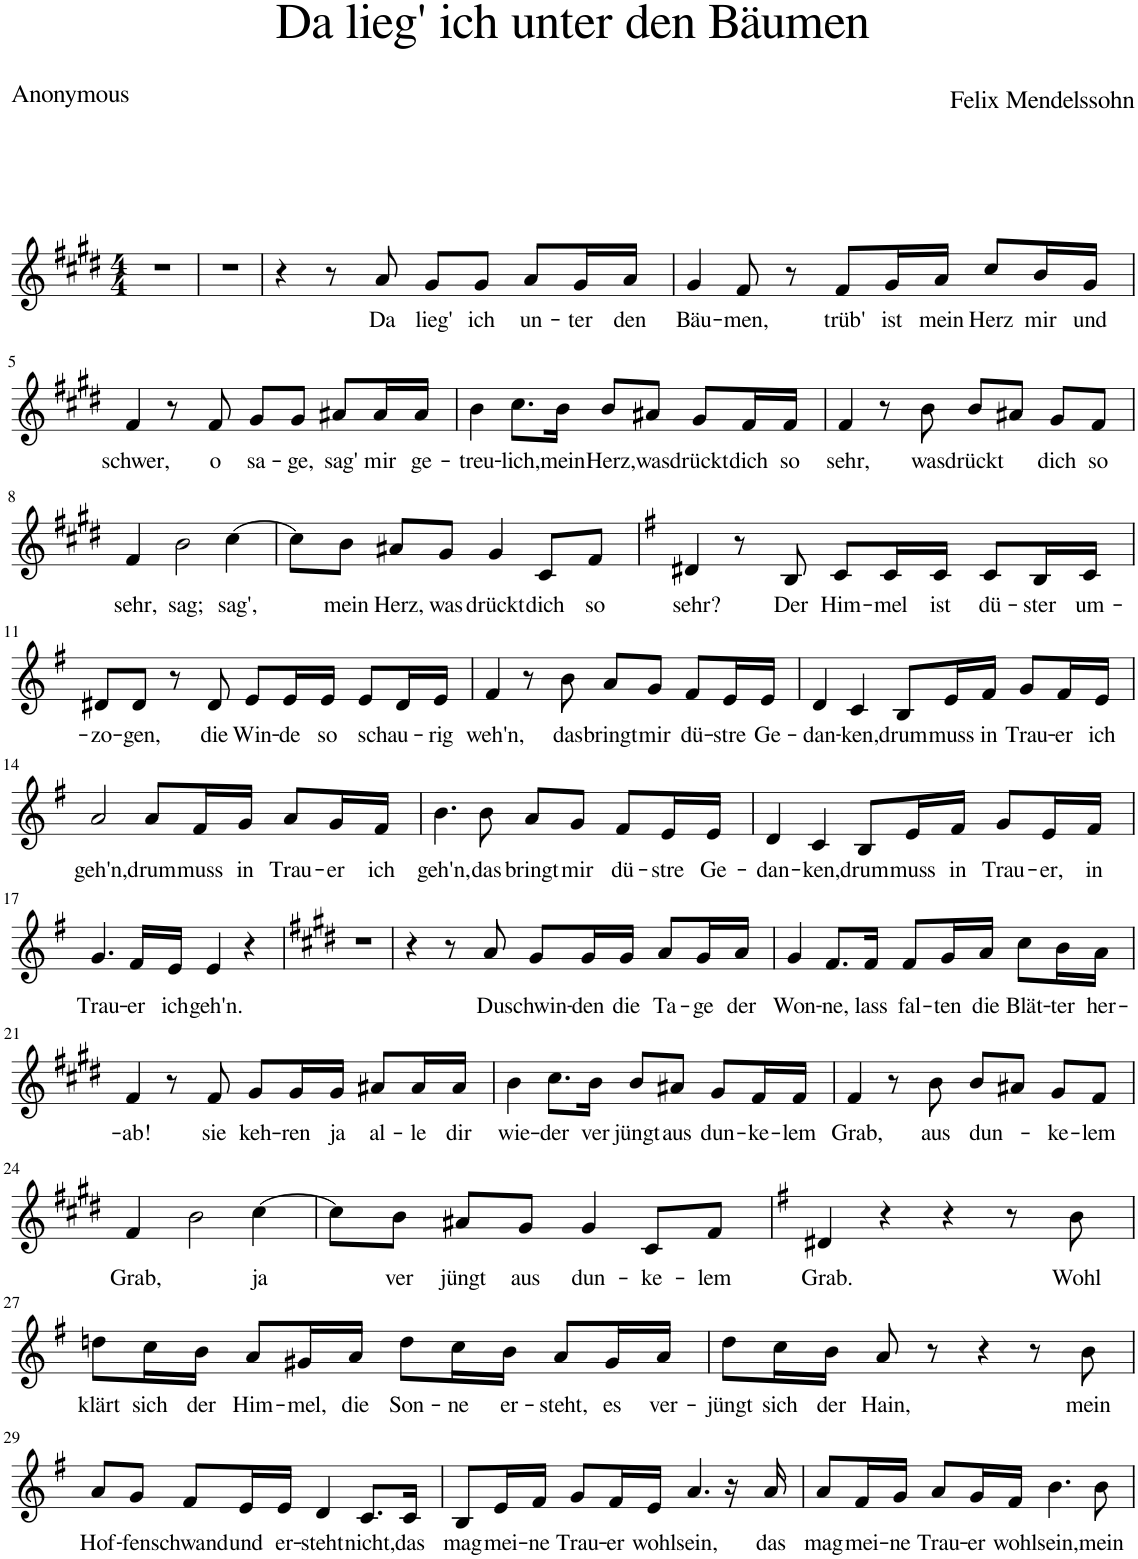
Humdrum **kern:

**kern	**text
*part1	*part1
*staff1	*staff1
*I"Piano	*
*I'Pno	*
*clefG2	*
*k[f#c#g#d#]	*
*M4/4	*
=1	=1
1r	.
=2	=2
1r	.
=3	=3
4r	.
8r	.
!	!LO:LY:b
8a/	Da
!	!LO:LY:b
8g#/L	lieg'
!	!LO:LY:b
8g#/J	ich
!	!LO:LY:b
8a/L	un-
!	!LO:LY:b
16g#/L	-ter
!	!LO:LY:b
16a/JJ	den
=4	=4
!	!LO:LY:b
4g#/	Bäu-
!	!LO:LY:b
8f#/	-men,
8r	.
!	!LO:LY:b
8f#/L	trüb'
!	!LO:LY:b
16g#/L	ist
!	!LO:LY:b
16a/JJ	mein
!	!LO:LY:b
8cc#/L	Herz
!	!LO:LY:b
16b/L	mir
!	!LO:LY:b
16g#/JJ	und
!!LO:LB:g=z
=5	=5
!	!LO:LY:b
4f#/	schwer,
8r	.
!	!LO:LY:b
8f#/	o
!	!LO:LY:b
8g#/L	sa-
!	!LO:LY:b
8g#/J	-ge,
!	!LO:LY:b
8a#X/L	sag'
!	!LO:LY:b
16a#/L	mir
!	!LO:LY:b
16a#/JJ	ge-
=6	=6
!	!LO:LY:b
4b\	-treu-
!	!LO:LY:b
8.cc#\L	-lich,
!	!LO:LY:b
16b\Jk	mein
!	!LO:LY:b
8b/L	Herz,
!	!LO:LY:b
8a#X/J	was
!	!LO:LY:b
8g#/L	drückt
!	!LO:LY:b
16f#/L	dich
!	!LO:LY:b
16f#/JJ	so
=7	=7
!	!LO:LY:b
4f#/	sehr,
8r	.
!	!LO:LY:b
8b\	was
!	!LO:LY:b
8b/L	drückt
8a#X/J	.
!	!LO:LY:b
8g#/L	dich
!	!LO:LY:b
8f#/J	so
!!LO:LB:g=z
=8	=8
!	!LO:LY:b
4f#/	sehr,
!	!LO:LY:b
2b\	sag;
!	!LO:LY:b
[4cc#\	sag',
=9	=9
8cc#\L]	.
!	!LO:LY:b
8b\J	mein
!	!LO:LY:b
8a#X/L	Herz,
!	!LO:LY:b
8g#/J	was
!	!LO:LY:b
4g#/	drückt
!	!LO:LY:b
8c#/L	dich
!	!LO:LY:b
8f#/J	so
=10	=10
*k[f#]	*
!	!LO:LY:b
4d#X/	sehr?
8r	.
!	!LO:LY:b
8B/	Der
!	!LO:LY:b
8c/L	Him-
!	!LO:LY:b
16c/L	-mel
!	!LO:LY:b
16c/JJ	ist
!	!LO:LY:b
8c/L	dü-
!	!LO:LY:b
16B/L	-ster
!	!LO:LY:b
16c/JJ	um-
!!LO:LB:g=z
=11	=11
!	!LO:LY:b
8d#X/L	-zo-
!	!LO:LY:b
8d#/J	-gen,
8r	.
!	!LO:LY:b
8d#/	die
!	!LO:LY:b
8e/L	Win-
!	!LO:LY:b
16e/L	-de
!	!LO:LY:b
16e/JJ	so
!	!LO:LY:b
8e/L	schau-
16d#/L	.
!	!LO:LY:b
16e/JJ	-rig
=12	=12
!	!LO:LY:b
4f#/	weh'n,
8r	.
!	!LO:LY:b
8b\	das
!	!LO:LY:b
8a/L	bringt
!	!LO:LY:b
8g/J	mir
!	!LO:LY:b
8f#/L	dü-
!	!LO:LY:b
16e/L	-stre
!	!LO:LY:b
16e/JJ	Ge-
=13	=13
!	!LO:LY:b
4d/	-dan-
!	!LO:LY:b
4c/	-ken,
!	!LO:LY:b
8B/L	drum
!	!LO:LY:b
16e/L	muss
!	!LO:LY:b
16f#/JJ	in
!	!LO:LY:b
8g/L	Trau-
!	!LO:LY:b
16f#/L	-er
!	!LO:LY:b
16e/JJ	ich
!!LO:LB:g=z
=14	=14
!	!LO:LY:b
2a/	geh'n,
!	!LO:LY:b
8a/L	drum
!	!LO:LY:b
16f#/L	muss
!	!LO:LY:b
16g/JJ	in
!	!LO:LY:b
8a/L	Trau-
!	!LO:LY:b
16g/L	-er
!	!LO:LY:b
16f#/JJ	ich
=15	=15
!	!LO:LY:b
4.b\	geh'n,
!	!LO:LY:b
8b\	das
!	!LO:LY:b
8a/L	bringt
!	!LO:LY:b
8g/J	mir
!	!LO:LY:b
8f#/L	dü-
!	!LO:LY:b
16e/L	-stre
!	!LO:LY:b
16e/JJ	Ge-
=16	=16
!	!LO:LY:b
4d/	-dan-
!	!LO:LY:b
4c/	-ken,
!	!LO:LY:b
8B/L	drum
!	!LO:LY:b
16e/L	muss
!	!LO:LY:b
16f#/JJ	in
!	!LO:LY:b
8g/L	Trau-
!	!LO:LY:b
16e/L	-er,
!	!LO:LY:b
16f#/JJ	in
!!LO:LB:g=z
=17	=17
!	!LO:LY:b
4.g/	Trau-
!	!LO:LY:b
16f#/LL	-er
!	!LO:LY:b
16e/JJ	ich
!	!LO:LY:b
4e/	geh'n.
4r	.
=18	=18
*k[f#c#g#d#]	*
1r	.
=19	=19
4r	.
8r	.
!	!LO:LY:b
8a/	Du
!	!LO:LY:b
8g#/L	schwin-
!	!LO:LY:b
16g#/L	-den
!	!LO:LY:b
16g#/JJ	die
!	!LO:LY:b
8a/L	Ta-
!	!LO:LY:b
16g#/L	-ge
!	!LO:LY:b
16a/JJ	der
=20	=20
!	!LO:LY:b
4g#/	Won-
!	!LO:LY:b
8.f#/L	-ne,
!	!LO:LY:b
16f#/Jk	lass
!	!LO:LY:b
8f#/L	fal-
!	!LO:LY:b
16g#/L	-ten
!	!LO:LY:b
16a/JJ	die
!	!LO:LY:b
8cc#\L	Blät-
!	!LO:LY:b
16b\L	-ter
!	!LO:LY:b
16a\JJ	her-
!!LO:LB:g=z
=21	=21
!	!LO:LY:b
4f#/	-ab!
8r	.
!	!LO:LY:b
8f#/	sie
!	!LO:LY:b
8g#/L	keh-
!	!LO:LY:b
16g#/L	-ren
!	!LO:LY:b
16g#/JJ	ja
!	!LO:LY:b
8a#X/L	al-
!	!LO:LY:b
16a#/L	-le
!	!LO:LY:b
16a#/JJ	dir
=22	=22
!	!LO:LY:b
4b\	wie-
!	!LO:LY:b
8.cc#\L	-der
!	!LO:LY:b
16b\Jk	ver
!	!LO:LY:b
8b/L	jüngt
!	!LO:LY:b
8a#X/J	aus
!	!LO:LY:b
8g#/L	dun-
!	!LO:LY:b
16f#/L	-ke-
!	!LO:LY:b
16f#/JJ	-lem
=23	=23
!	!LO:LY:b
4f#/	Grab,
8r	.
!	!LO:LY:b
8b\	aus
!	!LO:LY:b
8b/L	dun-
8a#X/J	.
!	!LO:LY:b
8g#/L	-ke-
!	!LO:LY:b
8f#/J	-lem
!!LO:LB:g=z
=24	=24
!	!LO:LY:b
4f#/	Grab,
2b\	.
!	!LO:LY:b
[4cc#\	ja
=25	=25
8cc#\L]	.
!	!LO:LY:b
8b\J	ver
!	!LO:LY:b
8a#X/L	jüngt
!	!LO:LY:b
8g#/J	aus
!	!LO:LY:b
4g#/	dun-
!	!LO:LY:b
8c#/L	-ke-
!	!LO:LY:b
8f#/J	-lem
=26	=26
*k[f#]	*
!	!LO:LY:b
4d#X/	Grab.
4r	.
4r	.
8r	.
!	!LO:LY:b
8b\	Wohl
!!LO:LB:g=z
=27	=27
!	!LO:LY:b
8ddn\L	klärt
!	!LO:LY:b
16cc\L	sich
!	!LO:LY:b
16b\JJ	der
!	!LO:LY:b
8a/L	Him-
!	!LO:LY:b
16g#X/L	-mel,
!	!LO:LY:b
16a/JJ	die
!	!LO:LY:b
8dd\L	Son-
!	!LO:LY:b
16cc\L	-ne
!	!LO:LY:b
16b\JJ	er-
!	!LO:LY:b
8a/L	-steht,
!	!LO:LY:b
16g#/L	es
!	!LO:LY:b
16a/JJ	ver-
=28	=28
!	!LO:LY:b
8dd\L	-jüngt
!	!LO:LY:b
16cc\L	sich
!	!LO:LY:b
16b\JJ	der
!	!LO:LY:b
8a/	Hain,
8r	.
4r	.
8r	.
!	!LO:LY:b
8b\	mein
!!LO:LB:g=z
=29	=29
!	!LO:LY:b
8a/L	Hof-
!	!LO:LY:b
8g/J	-fen
!	!LO:LY:b
8f#/L	schwand
!	!LO:LY:b
16e/L	und
!	!LO:LY:b
16e/JJ	er-
!	!LO:LY:b
4d/	-steht
!	!LO:LY:b
8.c/L	nicht,
!	!LO:LY:b
16c/Jk	das
=30	=30
!	!LO:LY:b
8B/L	mag
!	!LO:LY:b
16e/L	mei-
!	!LO:LY:b
16f#/JJ	-ne
!	!LO:LY:b
8g/L	Trau-
!	!LO:LY:b
16f#/L	-er
!	!LO:LY:b
16e/JJ	wohl
!	!LO:LY:b
4.a/	sein,
16r	.
!	!LO:LY:b
16a/	das
=31	=31
!	!LO:LY:b
8a/L	mag
!	!LO:LY:b
16f#/L	mei-
!	!LO:LY:b
16g/JJ	-ne
!	!LO:LY:b
8a/L	Trau-
!	!LO:LY:b
16g/L	-er
!	!LO:LY:b
16f#/JJ	wohl
!	!LO:LY:b
4.b\	sein,
!	!LO:LY:b
8b\	mein
=	=
*-	*-
